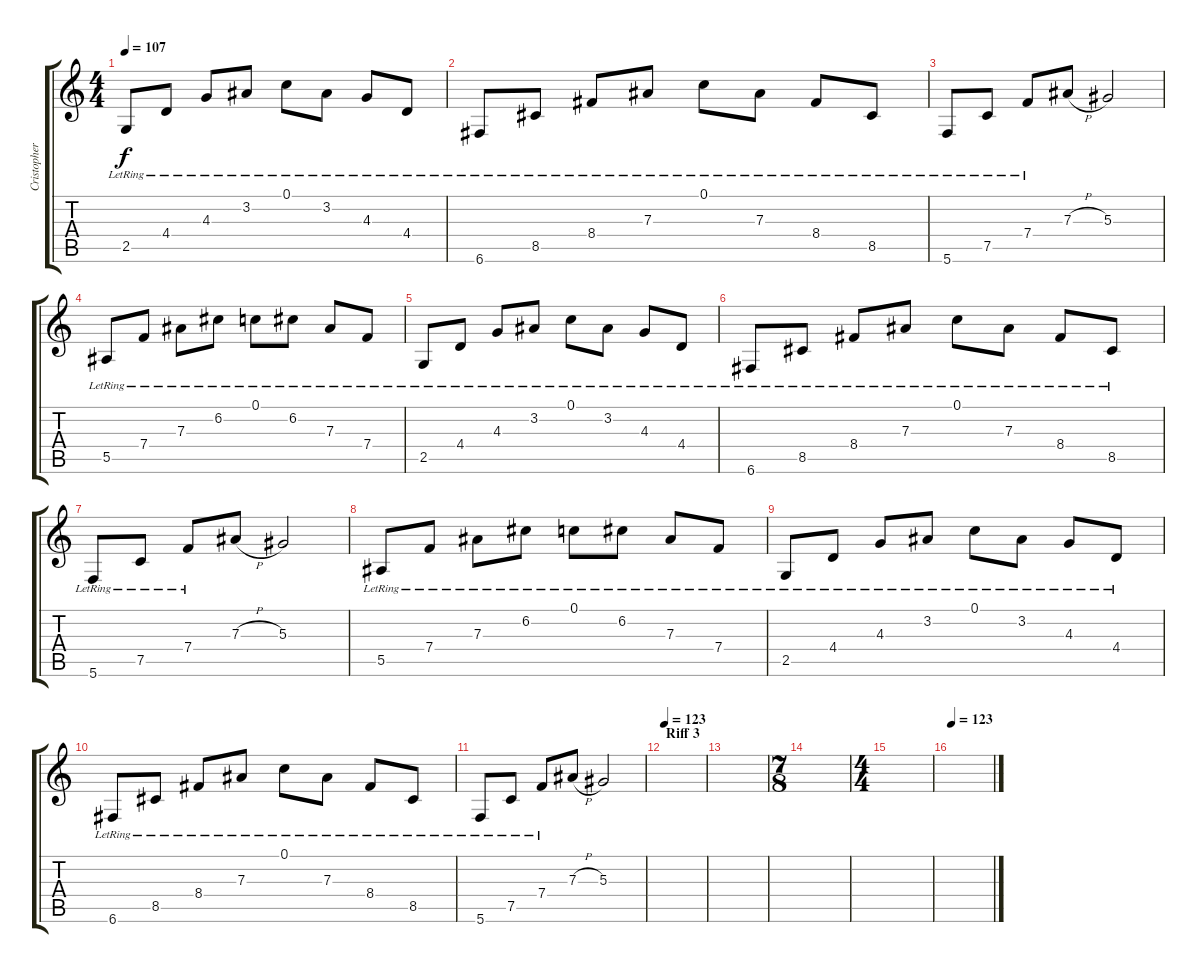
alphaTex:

\track ("Cristopher (L)" "Cristopher") {instrument distortionguitar}
\staff {score tabs}
\tuning (C4 G3 Eb3 Bb2 F2 C2) {hide}
\ts (4 4)
\tempo 107
\clef g2
\ks c
2.5{lr}.8{dy f} 4.4{lr}.8 4.3{lr}.8 3.2{lr}.8 0.1{lr}.8 3.2{lr}.8 4.3{lr}.8 4.4{lr}.8 |
6.6{lr}.8 8.5{lr}.8 8.4{lr}.8 7.3{lr}.8 0.1{lr}.8 7.3{lr}.8 8.4{lr}.8 8.5{lr}.8 |
5.6{lr}.8 7.5{lr}.8 7.4{lr}.8 7.3{h}.8 5.3.2 |
5.5{lr}.8 7.4{lr}.8 7.3{lr}.8 6.2{lr}.8 0.1{lr}.8 6.2{lr}.8 7.3{lr}.8 7.4{lr}.8 |
2.5{lr}.8 4.4{lr}.8 4.3{lr}.8 3.2{lr}.8 0.1{lr}.8 3.2{lr}.8 4.3{lr}.8 4.4{lr}.8 |
6.6{lr}.8 8.5{lr}.8 8.4{lr}.8 7.3{lr}.8 0.1{lr}.8 7.3{lr}.8 8.4{lr}.8 8.5{lr}.8 |
5.6{lr}.8 7.5{lr}.8 7.4{lr}.8 7.3{h}.8 5.3.2 |
5.5{lr}.8{volume 9} 7.4{lr}.8 7.3{lr}.8 6.2{lr}.8 0.1{lr}.8 6.2{lr}.8 7.3{lr}.8 7.4{lr}.8 |
2.5{lr}.8 4.4{lr}.8 4.3{lr}.8 3.2{lr}.8 0.1{lr}.8 3.2{lr}.8 4.3{lr}.8 4.4{lr}.8 |
6.6{lr}.8 8.5{lr}.8 8.4{lr}.8 7.3{lr}.8 0.1{lr}.8 7.3{lr}.8 8.4{lr}.8 8.5{lr}.8 |
5.6{lr}.8 7.5{lr}.8 7.4{lr}.8 7.3{h}.8 5.3.2 |
\section ("" "Riff 3")
\tempo 123
|
|
\ts (7 8)
|
\ts (4 4)
|
\tempo 123
